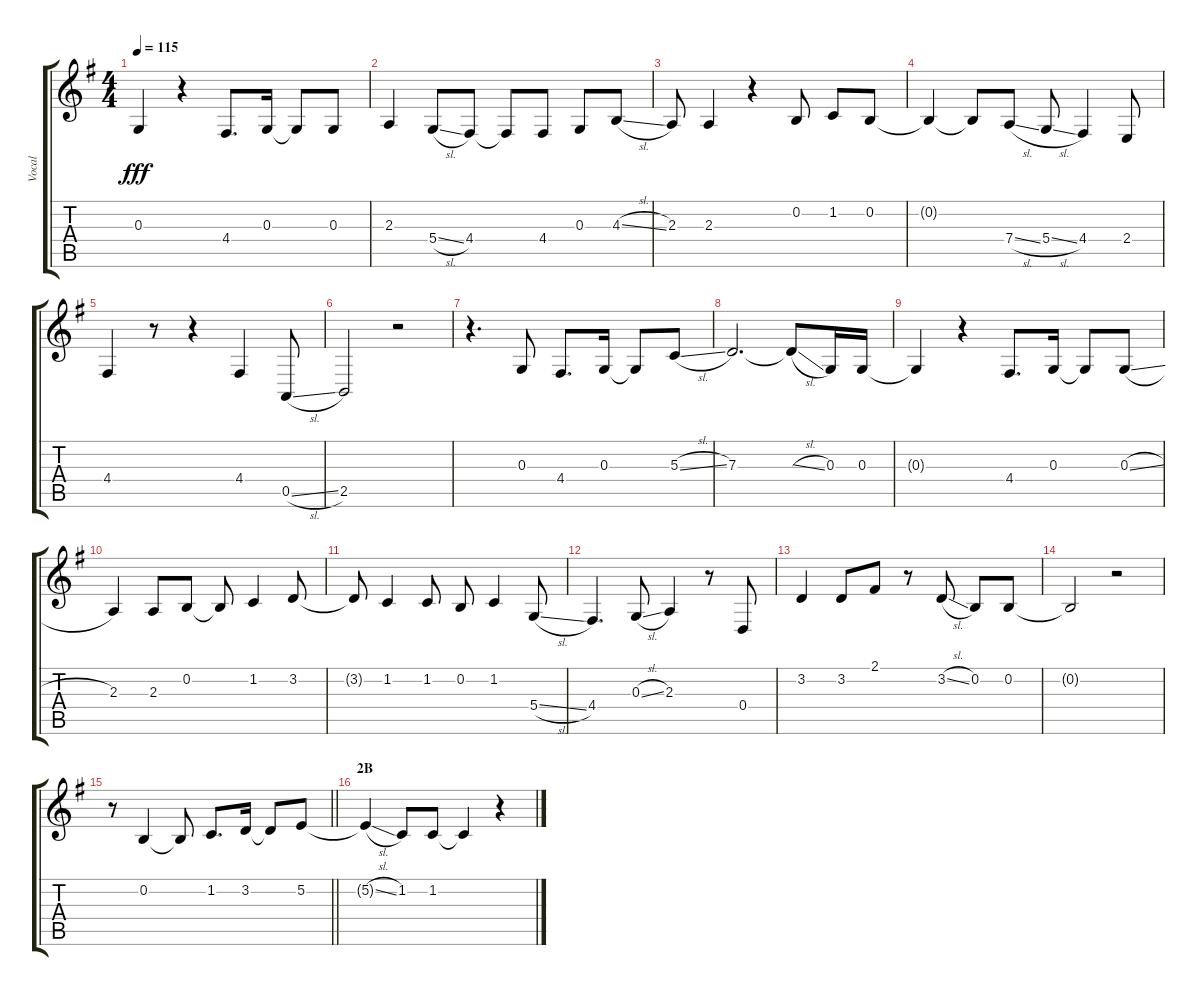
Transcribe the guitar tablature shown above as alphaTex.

\track ("Vocal" "Vocal") {instrument voiceoohs}
\staff {score tabs}
\tuning (E4 B3 G3 D3 A2 E2) {hide}
\ts (4 4)
\tempo 115
\clef g2
\ks g
0.3.4{dy fff} r.4 4.4.8{d} 0.3.16 0.3{t}.8 0.3.8 |
2.3.4 5.4{sl}.8 4.4.8 4.4{t}.8 4.4.8 0.3.8 4.3{sl}.8 |
2.3.8 2.3.4 r.4 0.2.8 1.2.8 0.2.8 |
0.2{t}.4 0.2{t}.8 7.4{sl}.8 5.4{sl}.8 4.4.4 2.4.8 |
4.4.4 r.8 r.4 4.4.4 0.5{sl}.8 |
2.5.2 r.2 |
r.4{d} 0.3.8 4.4.8{d} 0.3.16 0.3{t}.8 5.3{sl}.8 |
7.3.2{d} 7.3{sl t}.8 0.3.16 0.3.16 |
0.3{t}.4 r.4 4.4.8{d} 0.3.16 0.3{t}.8 0.3{sl}.8 |
2.3.4 2.3.8 0.2.8 0.2{t}.8 1.2.4 3.2.8 |
3.2{t}.8 1.2.4 1.2.8 0.2.8 1.2.4 5.4{sl}.8 |
4.4.4{d} 0.3{sl}.8 2.3.4 r.8 0.4.8 |
3.2.4 3.2.8 2.1.8 r.8 3.2{sl}.8 0.2.8 0.2.8 |
0.2{t}.2 r.2 |
\barLineRight lightlight
r.8 0.2.4 0.2{t}.8 1.2.8{d} 3.2.16 3.2{t}.8 5.2.8 |
\section ("" "2B")
5.2{sl t}.4 1.2.8 1.2.8 1.2{t}.4 r.4
